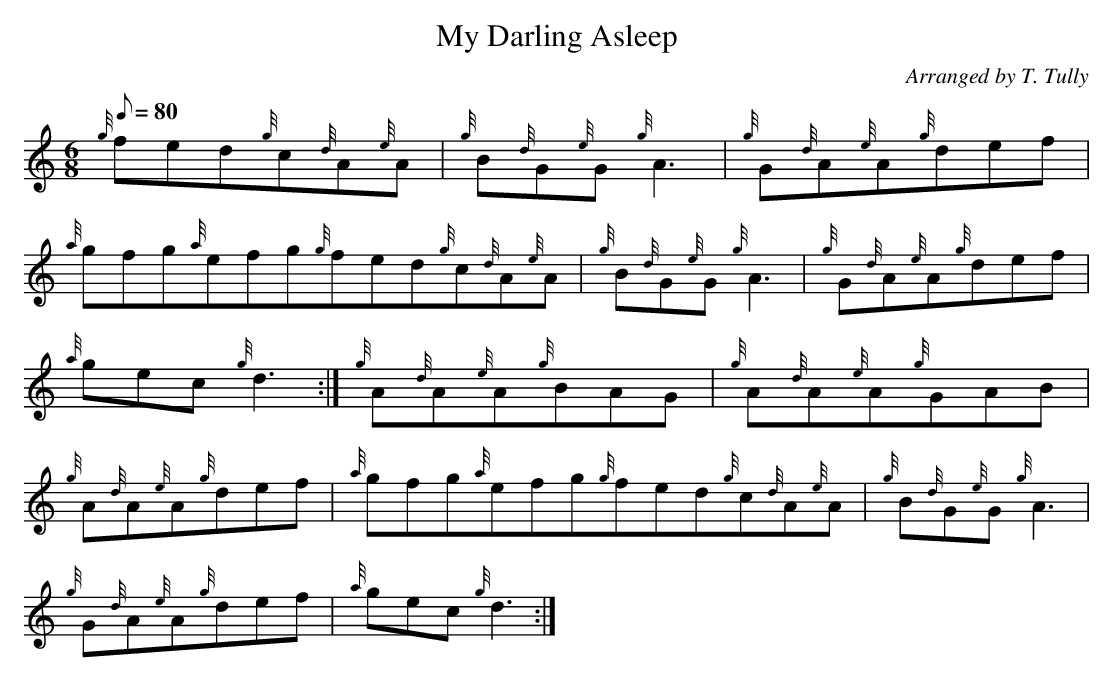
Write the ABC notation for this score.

X:1
T:My Darling Asleep
M:6/8
L:1/8
Q:80
C:Arranged by T. Tully
K:HP
{g}fed{g}c{d}A{e}A | \
{g}B{d}G{e}G{g}A3 | \
{g}G{d}A{e}A{g}def |
{a}gfg{a}efg{g}fed{g}c{d}A{e}A | \
{g}B{d}G{e}G{g}A3 | \
{g}G{d}A{e}A{g}def |
{a}gec{g}d3 :| \
{g}A{d}A{e}A{g}BAG | \
{g}A{d}A{e}A{g}GAB |
{g}A{d}A{e}A{g}def | \
{a}gfg{a}efg{g}fed{g}c{d}A{e}A | \
{g}B{d}G{e}G{g}A3 |
{g}G{d}A{e}A{g}def | \
{a}gec{g}d3 :|
